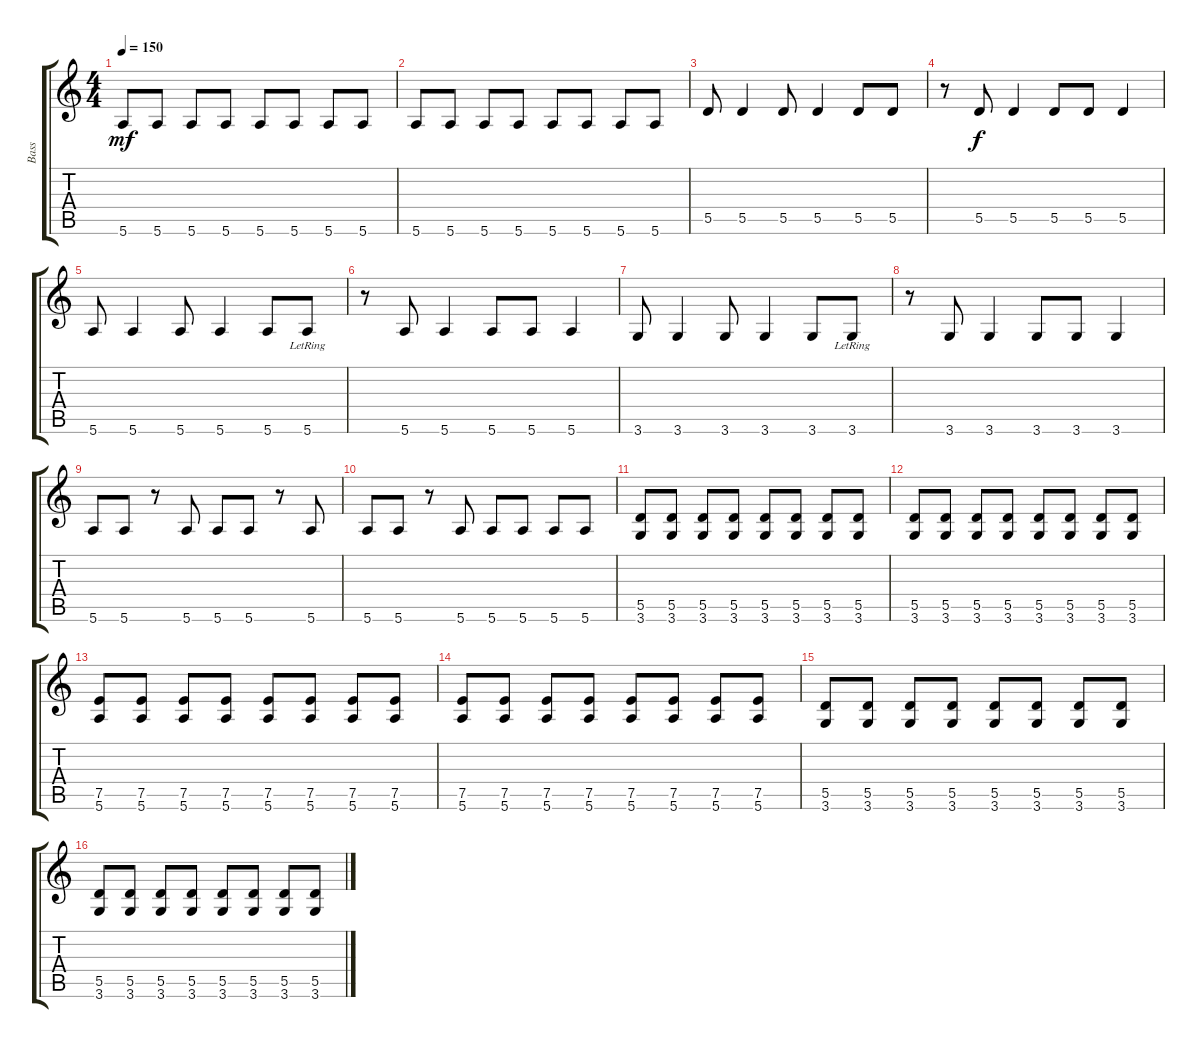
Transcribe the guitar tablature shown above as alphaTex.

\track ("Bass" "Bass") {instrument electricbasspick}
\staff {score tabs}
\tuning (E4 B3 G3 D3 A2 E2) {hide}
\ts (4 4)
\tempo 150
\clef g2
\ks c
5.6.8{dy mf} 5.6.8 5.6.8 5.6.8 5.6.8 5.6.8 5.6.8 5.6.8 |
5.6.8 5.6.8 5.6.8 5.6.8 5.6.8 5.6.8 5.6.8 5.6.8 |
5.5.8 5.5.4 5.5.8 5.5.4 5.5.8 5.5.8 |
r.8 5.5.8{dy f} 5.5.4 5.5.8 5.5.8 5.5.4 |
5.6.8 5.6.4 5.6.8 5.6.4 5.6.8 5.6{lr}.8 |
r.8 5.6.8 5.6.4 5.6.8 5.6.8 5.6.4 |
3.6.8 3.6.4 3.6.8 3.6.4 3.6.8 3.6{lr}.8 |
r.8 3.6.8 3.6.4 3.6.8 3.6.8 3.6.4 |
5.6.8 5.6.8 r.8 5.6.8 5.6.8 5.6.8 r.8 5.6.8 |
5.6.8 5.6.8 r.8 5.6.8 5.6.8 5.6.8 5.6.8 5.6.8 |
(5.5 3.6).8 (5.5 3.6).8 (5.5 3.6).8 (5.5 3.6).8 (5.5 3.6).8 (5.5 3.6).8 (5.5 3.6).8 (5.5 3.6).8 |
(5.5 3.6).8 (5.5 3.6).8 (5.5 3.6).8 (5.5 3.6).8 (5.5 3.6).8 (5.5 3.6).8 (5.5 3.6).8 (5.5 3.6).8 |
(7.5 5.6).8 (7.5 5.6).8 (7.5 5.6).8 (7.5 5.6).8 (7.5 5.6).8 (7.5 5.6).8 (7.5 5.6).8 (7.5 5.6).8 |
(7.5 5.6).8 (7.5 5.6).8 (7.5 5.6).8 (7.5 5.6).8 (7.5 5.6).8 (7.5 5.6).8 (7.5 5.6).8 (7.5 5.6).8 |
(5.5 3.6).8 (5.5 3.6).8 (5.5 3.6).8 (5.5 3.6).8 (5.5 3.6).8 (5.5 3.6).8 (5.5 3.6).8 (5.5 3.6).8 |
(5.5 3.6).8 (5.5 3.6).8 (5.5 3.6).8 (5.5 3.6).8 (5.5 3.6).8 (5.5 3.6).8 (5.5 3.6).8 (5.5 3.6).8
